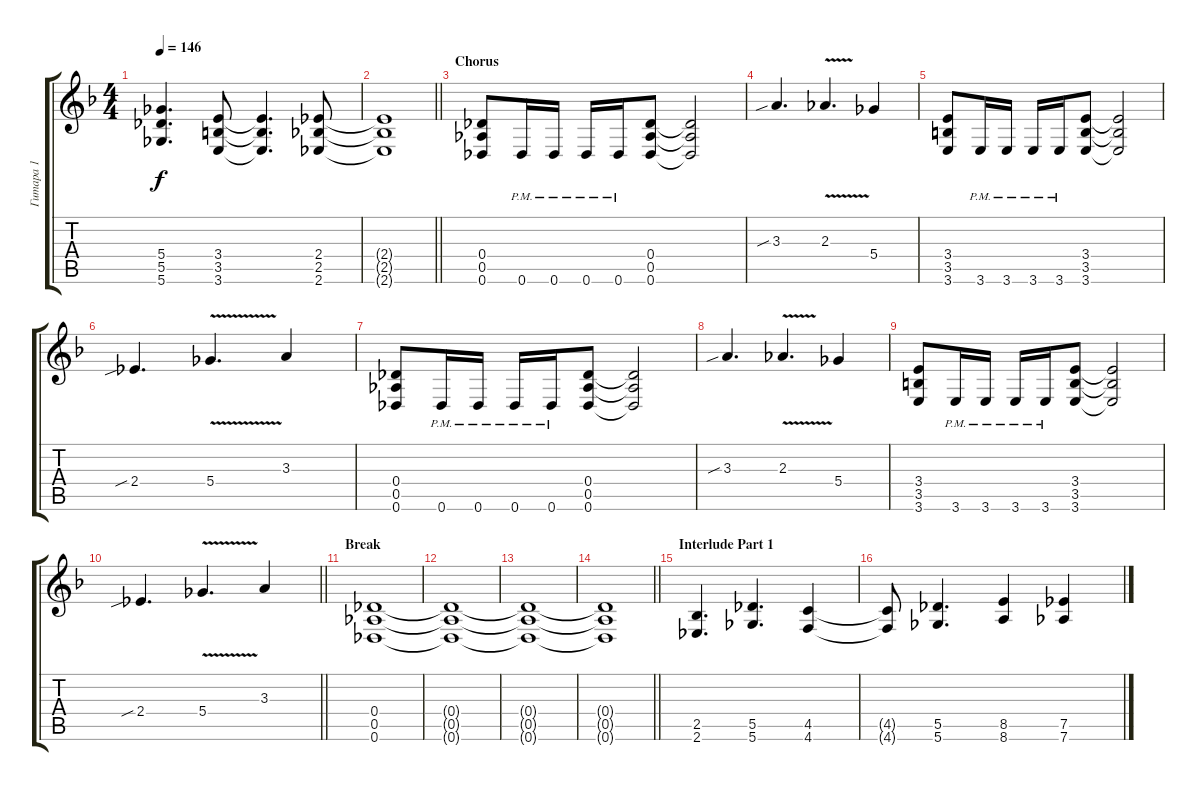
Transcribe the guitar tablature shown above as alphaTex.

\track ("Гитара 1" "Гитара 1") {instrument distortionguitar}
\staff {score tabs}
\tuning (Eb4 Bb3 Gb3 Db3 Ab2 Db2) {hide}
\ts (4 4)
\tempo 146
\clef g2
\ks dminor
(5.4{t} 5.5{t} 5.6{t}).4{d dy f} (3.4 3.5 3.6).8 (3.4{t} 3.5{t} 3.6{t}).4{d} (2.4 2.5 2.6).8 |
\barLineRight lightlight
(2.4{t} 2.5{t} 2.6{t}).1 |
\section ("" "Chorus")
(0.4 0.5 0.6).8 0.6{pm}.16 0.6{pm}.16 0.6{pm}.16 0.6{pm}.16 (0.4 0.5 0.6).8 (0.4{t} 0.5{t} 0.6{t}).2 |
3.3{sib}.4{d} 2.3{v}.4{d} 5.4.4 |
(3.4 3.5 3.6).8 3.6{pm}.16 3.6{pm}.16 3.6{pm}.16 3.6{pm}.16 (3.4 3.5 3.6).8 (3.4{t} 3.5{t} 3.6{t}).2 |
2.4{sib}.4{d} 5.4{v}.4{d} 3.3.4 |
(0.4 0.5 0.6).8 0.6{pm}.16 0.6{pm}.16 0.6{pm}.16 0.6{pm}.16 (0.4 0.5 0.6).8 (0.4{t} 0.5{t} 0.6{t}).2 |
3.3{sib}.4{d} 2.3{v}.4{d} 5.4.4 |
(3.4 3.5 3.6).8 3.6{pm}.16 3.6{pm}.16 3.6{pm}.16 3.6{pm}.16 (3.4 3.5 3.6).8 (3.4{t} 3.5{t} 3.6{t}).2 |
\barLineRight lightlight
2.4{sib}.4{d} 5.4{v}.4{d} 3.3.4 |
\section ("" "Break")
(0.4 0.5 0.6).1 |
(0.4{t} 0.5{t} 0.6{t}).1 |
(0.4{t} 0.5{t} 0.6{t}).1 |
\barLineRight lightlight
(0.4{t} 0.5{t} 0.6{t}).1 |
\section ("" "Interlude Part 1")
(2.5 2.6).4{d} (5.5 5.6).4{d} (4.5 4.6).4 |
(4.5{t} 4.6{t}).8 (5.5 5.6).4{d} (8.5 8.6).4 (7.5 7.6).4
